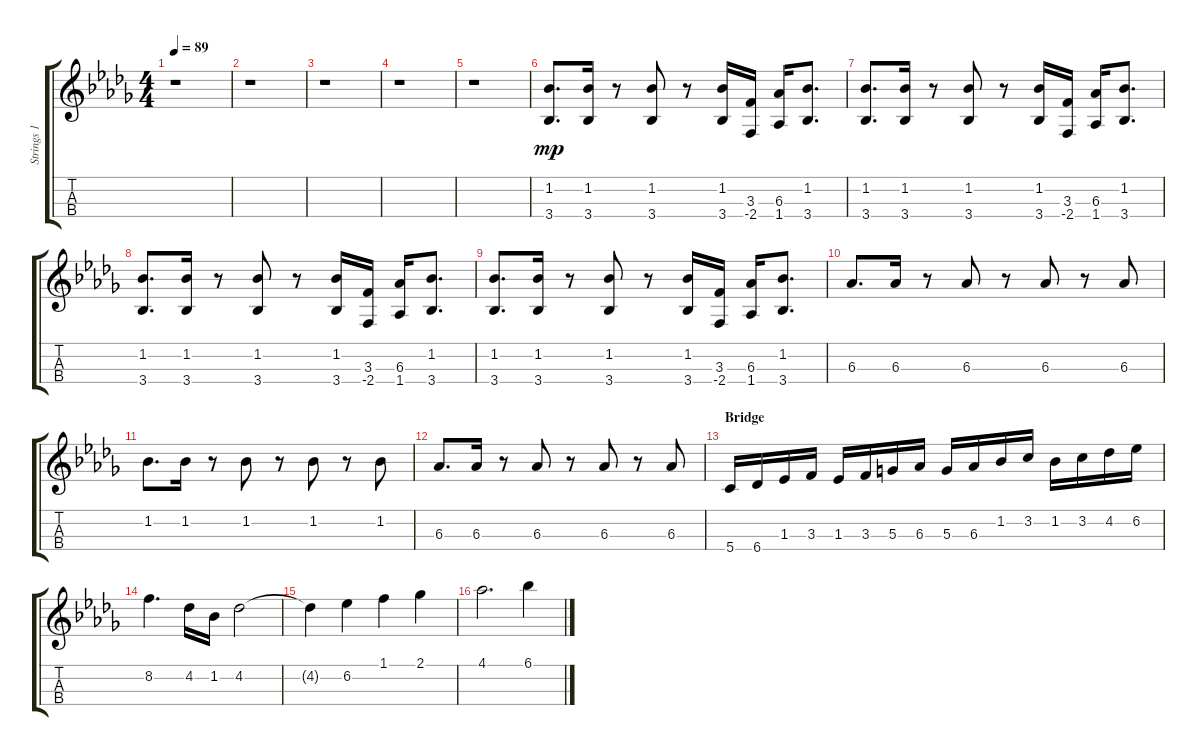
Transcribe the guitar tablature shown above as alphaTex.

\track ("Strings 1" "Strings 1") {instrument stringensemble1}
\staff {score tabs}
\tuning (E5 A4 D4 G3) {hide}
\ts (4 4)
\tempo 89
\clef g2
\ks bbminor
r.1{dy p} |
r.1 |
r.1 |
r.1 |
r.1 |
(1.2 3.4).8{d dy mp} (1.2 3.4).16 r.8 (1.2 3.4).8 r.8 (1.2 3.4).16 (3.3 -2.4).16 (6.3 1.4).16 (1.2 3.4).8{d} |
(1.2 3.4).8{d} (1.2 3.4).16 r.8 (1.2 3.4).8 r.8 (1.2 3.4).16 (3.3 -2.4).16 (6.3 1.4).16 (1.2 3.4).8{d} |
(1.2 3.4).8{d} (1.2 3.4).16 r.8 (1.2 3.4).8 r.8 (1.2 3.4).16 (3.3 -2.4).16 (6.3 1.4).16 (1.2 3.4).8{d} |
(1.2 3.4).8{d} (1.2 3.4).16 r.8 (1.2 3.4).8 r.8 (1.2 3.4).16 (3.3 -2.4).16 (6.3 1.4).16 (1.2 3.4).8{d} |
6.3.8{d} 6.3.16 r.8 6.3.8 r.8 6.3.8 r.8 6.3.8 |
1.2.8{d} 1.2.16 r.8 1.2.8 r.8 1.2.8 r.8 1.2.8 |
6.3.8{d} 6.3.16 r.8 6.3.8 r.8 6.3.8 r.8 6.3.8 |
\section ("" "Bridge")
5.4.16 6.4.16 1.3.16 3.3.16 1.3.16 3.3.16 5.3.16 6.3.16 5.3.16 6.3.16 1.2.16 3.2.16 1.2.16 3.2.16 4.2.16 6.2.16 |
8.2.4{d} 4.2.16 1.2.16 4.2.2 |
4.2{t}.4 6.2.4 1.1.4 2.1.4 |
4.1.2{d} 6.1.4
